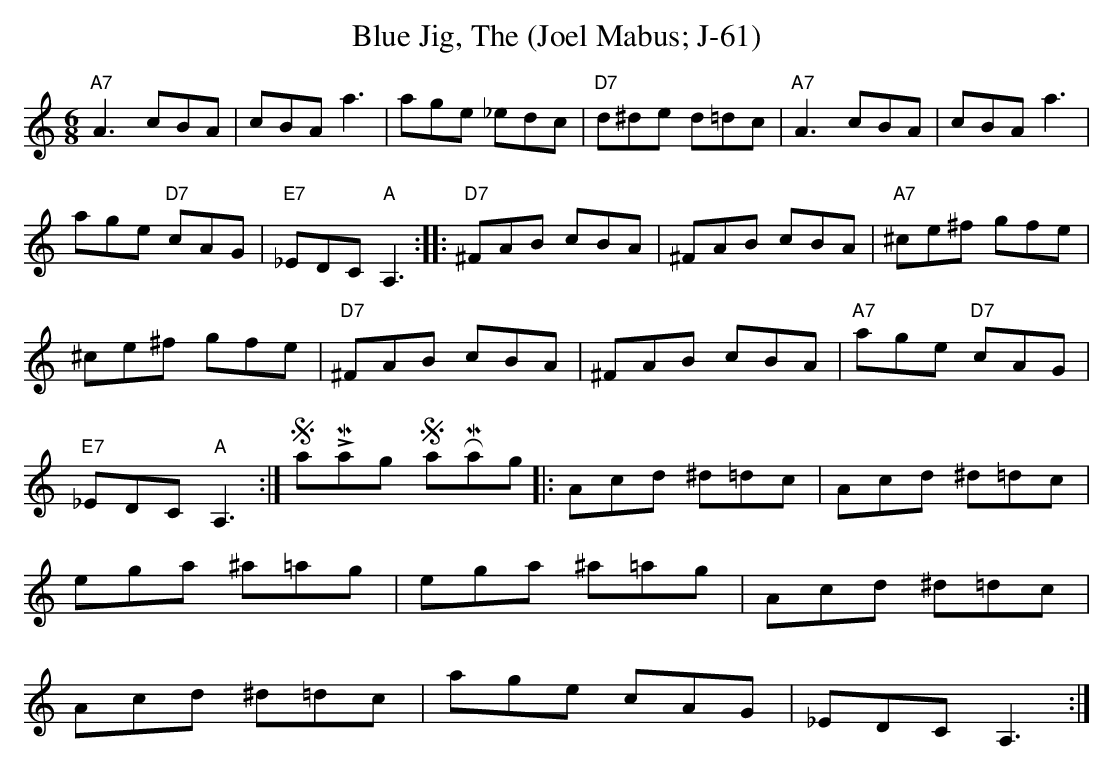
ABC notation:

X:1
T: Blue Jig, The (Joel Mabus; J-61)
M: 6/8
K: Am
"A7"A3 cBA| cBA a3| age _edc| "D7"d^de d=dc| "A7"A3 cBA| cBA a3|! age "D7"cAG| "E7"_EDC "A"A,3:| |:"D7"^FAB cBA| ^FAB cBA| "A7"^ce^f gfe|! ^ce^f gfe| "D7"^FAB cBA| ^FAB cBA| "A7"age "D7"cAG| "E7"_EDC "A"A,3 :|
$SmallLMargin
$SmallRMargin
|:Acd ^d=dc |Acd ^d=dc |ega ^a=ag |ega ^a=ag |
Acd ^d=dc |Acd ^d=dc | age cAG| _EDC A,3 :|
